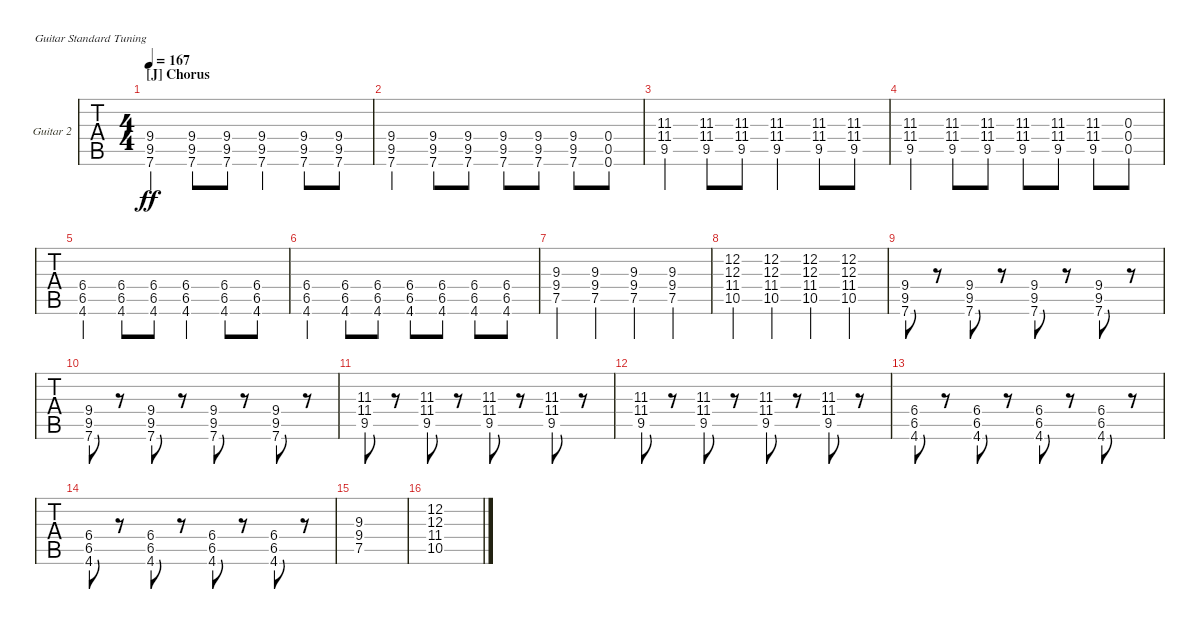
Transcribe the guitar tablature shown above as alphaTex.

\defaultSystemsLayout 4
\bracketExtendMode groupsimilarinstruments
\firstSystemTrackNameOrientation horizontal
\otherSystemsTrackNameOrientation horizontal
\track ("Frank Iero" "Guitar 2") {instrument distortionguitar}
\staff {tabs}
\tuning (E4 B3 G3 D3 A2 E2)
\ts (4 4)
\section ("J" "Chorus")
\tempo 167
\clef g2
\ks abminor
(7.6 9.5 9.4).4{dy ff} (7.6 9.5 9.4).8 (9.4 9.5 7.6).8 (7.6 9.5 9.4).4 (7.6 9.5 9.4).8 (9.4 9.5 7.6).8 |
(7.6 9.5 9.4).4 (7.6 9.5 9.4).8 (9.4 9.5 7.6).8 (7.6 9.5 9.4).8 (9.4 9.5 7.6).8 (7.6 9.5 9.4).8 (0.4 0.5 0.6).8 |
(9.5 11.4 11.3).4 (11.3 11.4 9.5).8 (11.3 11.4 9.5).8 (11.3 11.4 9.5).4 (11.3 11.4 9.5).8 (11.3 11.4 9.5).8 |
(11.3 11.4 9.5).4 (11.3 11.4 9.5).8 (11.3 11.4 9.5).8 (11.3 11.4 9.5).8 (11.3 11.4 9.5).8 (11.3 11.4 9.5).8 (0.5 0.4 0.3).8 |
(4.6 6.5 6.4).4 (6.4 6.5 4.6).8 (6.4 6.5 4.6).8 (6.4 6.5 4.6).4 (6.4 6.5 4.6).8 (6.4 6.5 4.6).8 |
(6.4 6.5 4.6).4 (6.4 6.5 4.6).8 (6.4 6.5 4.6).8 (6.4 6.5 4.6).8 (6.4 6.5 4.6).8 (6.4 6.5 4.6).8 (6.4 6.5 4.6).8 |
(7.5 9.4 9.3).4 (9.3 9.4 7.5).4 (7.5 9.3 9.4).4 (7.5 9.4 9.3).4 |
(10.5 11.4 12.3 12.2).4 (12.2 12.3 11.4 10.5).4 (12.2 12.3 11.4 10.5).4 (12.2 12.3 11.4 10.5).4 |
(7.6 9.5 9.4).8 r.8 (9.4 9.5 7.6).8 r.8 (7.6 9.5 9.4).8 r.8 (7.6 9.5 9.4).8 r.8 |
(7.6 9.5 9.4).8 r.8 (9.4 9.5 7.6).8 r.8 (7.6 9.5 9.4).8 r.8 (7.6 9.5 9.4).8 r.8 |
(9.5 11.4 11.3).8 r.8 (11.3 11.4 9.5).8 r.8 (11.3 11.4 9.5).8 r.8 (11.3 11.4 9.5).8 r.8 |
(9.5 11.4 11.3).8 r.8 (11.3 11.4 9.5).8 r.8 (11.3 11.4 9.5).8 r.8 (11.3 11.4 9.5).8 r.8 |
(4.6 6.5 6.4).8 r.8 (6.4 6.5 4.6).8 r.8 (6.4 6.5 4.6).8 r.8 (6.4 6.5 4.6).8 r.8 |
(4.6 6.5 6.4).8 r.8 (6.4 6.5 4.6).8 r.8 (6.4 6.5 4.6).8 r.8 (6.4 6.5 4.6).8 r.8 |
(7.5 9.4 9.3).1 |
(12.2 12.3 11.4 10.5).1
